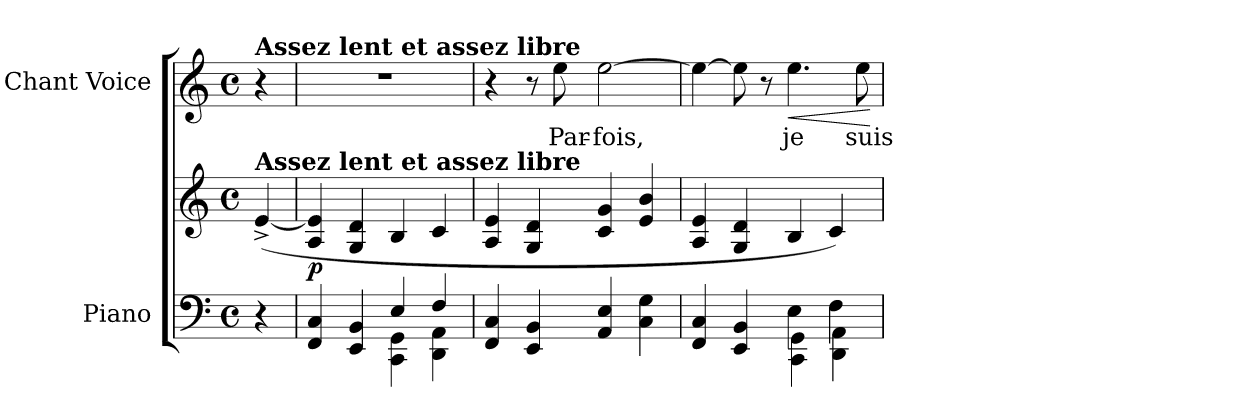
**kern	**kern	**dynam	**kern	**text	**dynam
*part2	*part2	*part2	*part1	*part1	*part1
*staff3	*staff2	*staff2/3	*staff1	*staff1	*staff1
*I"Piano	*	*	*I"Chant Voice	*	*
*I'Pno	*	*	*	*	*
*clefF4	*clefG2	*	*clefG2	*	*
*k[]	*k[]	*	*k[]	*	*
*M4/4	*M4/4	*	*M4/4	*	*
*met(c)	*met(c)	*	*met(c)	*	*
=	=	=	=	=	=
!	!	!	!LO:TX:a:B:t=Assez lent et assez libre	!	!
!	!LO:TX:a:B:t=Assez lent et assez libre	!	!	!	!
4r	([>4e^>/	.	4r	.	.
=1	=1	=1	=1	=1	=1
*^	*	*	*	*	*
!	!	!	!LO:DY:b	!	!	!
2ryy	4FF/ 4C/	4A/ 4e/]	p	1r	.	.
.	4EE/ 4BB/	4G/ 4d/	.	.	.	.
4E/	4CC\ 4GG\	4B/	.	.	.	.
4F/	4DD\ 4AA\	4c/	.	.	.	.
*v	*v	*	*	*	*	*
=2	=2	=2	=2	=2	=2
4FF/ 4C/	4A/ 4e/	.	4r	.	.
4EE/ 4BB/	4G/ 4d/	.	8r	.	.
!	!	!	!	!LO:LY:b	!LO:DY:a
!	!	!	!	!	!LO:DY:n=1:a
.	.	.	8ee\	Par-	p other-dynamics
!	!	!	!	!LO:LY:b	!
4AA/ 4E/	4c/ 4g/	.	[2ee\	-fois,	.
4C\ 4G\	4e/ 4b/	.	.	.	.
!!LO:LB:g=z
=3	=3	=3	=3	=3	=3
*^	*	*	*	*	*
2ryy	4FF/ 4C/	4A/ 4e/	.	4ee\_	.	.
.	4EE/ 4BB/	4G/ 4d/	.	8ee\]	.	.
.	.	.	.	8r	.	.
!	!	!	!	!	!LO:LY:b	!LO:HP:b
4E\	4CC\ 4GG\	4B/	.	4.ee\	je	<
4F\	4DD\ 4AA\	4c/)	.	.	.	.
!	!	!	!	!	!LO:LY:b	!
.	.	.	.	8ee\	suis	.
*v	*v	*	*	*	*	*
.	.	.	.	.	[
=	=	=	=	=	=
*-	*-	*-	*-	*-	*-
